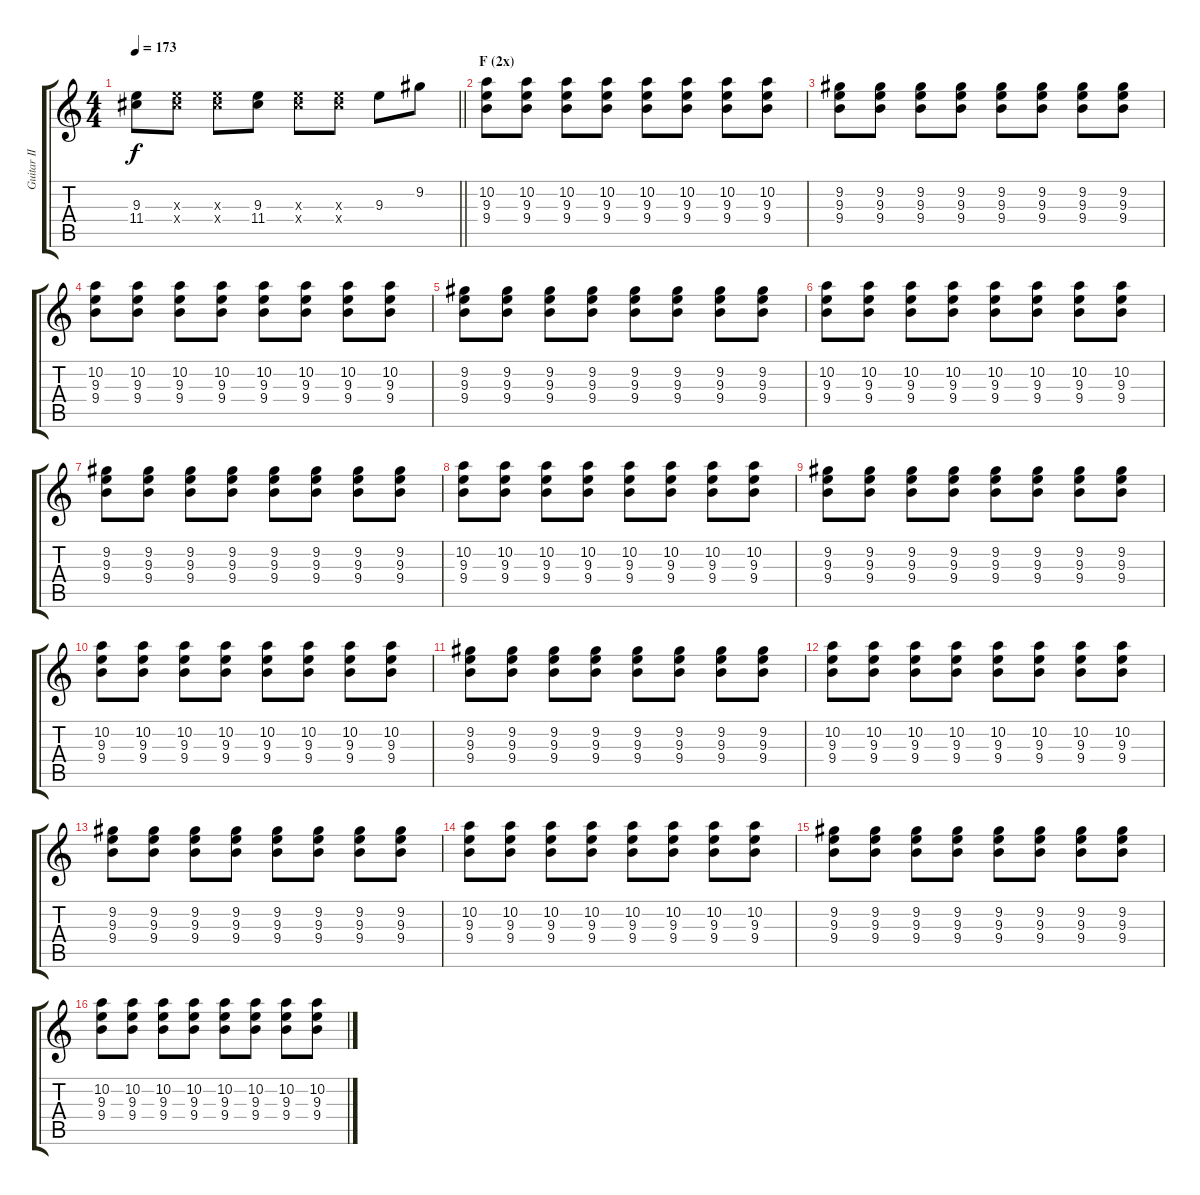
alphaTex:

\track ("Guitar II - Kita" "Guitar II ") {instrument overdrivenguitar}
\staff {score tabs}
\tuning (E4 B3 G3 D3 A2 E2) {hide}
\ts (4 4)
\tempo 173
\clef g2
\barLineRight lightlight
\ks c
(9.3 11.4).8{dy f} (9.3{x} 11.4{x}).8 (9.3{x} 11.4{x}).8 (9.3 11.4).8 (9.3{x} 11.4{x}).8 (9.3{x} 11.4{x}).8 9.3.8 9.2.8 |
\section ("" "F (2x)")
(10.2 9.3 9.4).8 (10.2 9.3 9.4).8 (10.2 9.3 9.4).8 (10.2 9.3 9.4).8 (10.2 9.3 9.4).8 (10.2 9.3 9.4).8 (10.2 9.3 9.4).8 (10.2 9.3 9.4).8 |
(9.2 9.3 9.4).8 (9.2 9.3 9.4).8 (9.2 9.3 9.4).8 (9.2 9.3 9.4).8 (9.2 9.3 9.4).8 (9.2 9.3 9.4).8 (9.2 9.3 9.4).8 (9.2 9.3 9.4).8 |
(10.2 9.3 9.4).8 (10.2 9.3 9.4).8 (10.2 9.3 9.4).8 (10.2 9.3 9.4).8 (10.2 9.3 9.4).8 (10.2 9.3 9.4).8 (10.2 9.3 9.4).8 (10.2 9.3 9.4).8 |
(9.2 9.3 9.4).8 (9.2 9.3 9.4).8 (9.2 9.3 9.4).8 (9.2 9.3 9.4).8 (9.2 9.3 9.4).8 (9.2 9.3 9.4).8 (9.2 9.3 9.4).8 (9.2 9.3 9.4).8 |
(10.2 9.3 9.4).8 (10.2 9.3 9.4).8 (10.2 9.3 9.4).8 (10.2 9.3 9.4).8 (10.2 9.3 9.4).8 (10.2 9.3 9.4).8 (10.2 9.3 9.4).8 (10.2 9.3 9.4).8 |
(9.2 9.3 9.4).8 (9.2 9.3 9.4).8 (9.2 9.3 9.4).8 (9.2 9.3 9.4).8 (9.2 9.3 9.4).8 (9.2 9.3 9.4).8 (9.2 9.3 9.4).8 (9.2 9.3 9.4).8 |
(10.2 9.3 9.4).8 (10.2 9.3 9.4).8 (10.2 9.3 9.4).8 (10.2 9.3 9.4).8 (10.2 9.3 9.4).8 (10.2 9.3 9.4).8 (10.2 9.3 9.4).8 (10.2 9.3 9.4).8 |
(9.2 9.3 9.4).8 (9.2 9.3 9.4).8 (9.2 9.3 9.4).8 (9.2 9.3 9.4).8 (9.2 9.3 9.4).8 (9.2 9.3 9.4).8 (9.2 9.3 9.4).8 (9.2 9.3 9.4).8 |
(10.2 9.3 9.4).8 (10.2 9.3 9.4).8 (10.2 9.3 9.4).8 (10.2 9.3 9.4).8 (10.2 9.3 9.4).8 (10.2 9.3 9.4).8 (10.2 9.3 9.4).8 (10.2 9.3 9.4).8 |
(9.2 9.3 9.4).8 (9.2 9.3 9.4).8 (9.2 9.3 9.4).8 (9.2 9.3 9.4).8 (9.2 9.3 9.4).8 (9.2 9.3 9.4).8 (9.2 9.3 9.4).8 (9.2 9.3 9.4).8 |
(10.2 9.3 9.4).8 (10.2 9.3 9.4).8 (10.2 9.3 9.4).8 (10.2 9.3 9.4).8 (10.2 9.3 9.4).8 (10.2 9.3 9.4).8 (10.2 9.3 9.4).8 (10.2 9.3 9.4).8 |
(9.2 9.3 9.4).8 (9.2 9.3 9.4).8 (9.2 9.3 9.4).8 (9.2 9.3 9.4).8 (9.2 9.3 9.4).8 (9.2 9.3 9.4).8 (9.2 9.3 9.4).8 (9.2 9.3 9.4).8 |
(10.2 9.3 9.4).8 (10.2 9.3 9.4).8 (10.2 9.3 9.4).8 (10.2 9.3 9.4).8 (10.2 9.3 9.4).8 (10.2 9.3 9.4).8 (10.2 9.3 9.4).8 (10.2 9.3 9.4).8 |
(9.2 9.3 9.4).8 (9.2 9.3 9.4).8 (9.2 9.3 9.4).8 (9.2 9.3 9.4).8 (9.2 9.3 9.4).8 (9.2 9.3 9.4).8 (9.2 9.3 9.4).8 (9.2 9.3 9.4).8 |
(10.2 9.3 9.4).8 (10.2 9.3 9.4).8 (10.2 9.3 9.4).8 (10.2 9.3 9.4).8 (10.2 9.3 9.4).8 (10.2 9.3 9.4).8 (10.2 9.3 9.4).8 (10.2 9.3 9.4).8
